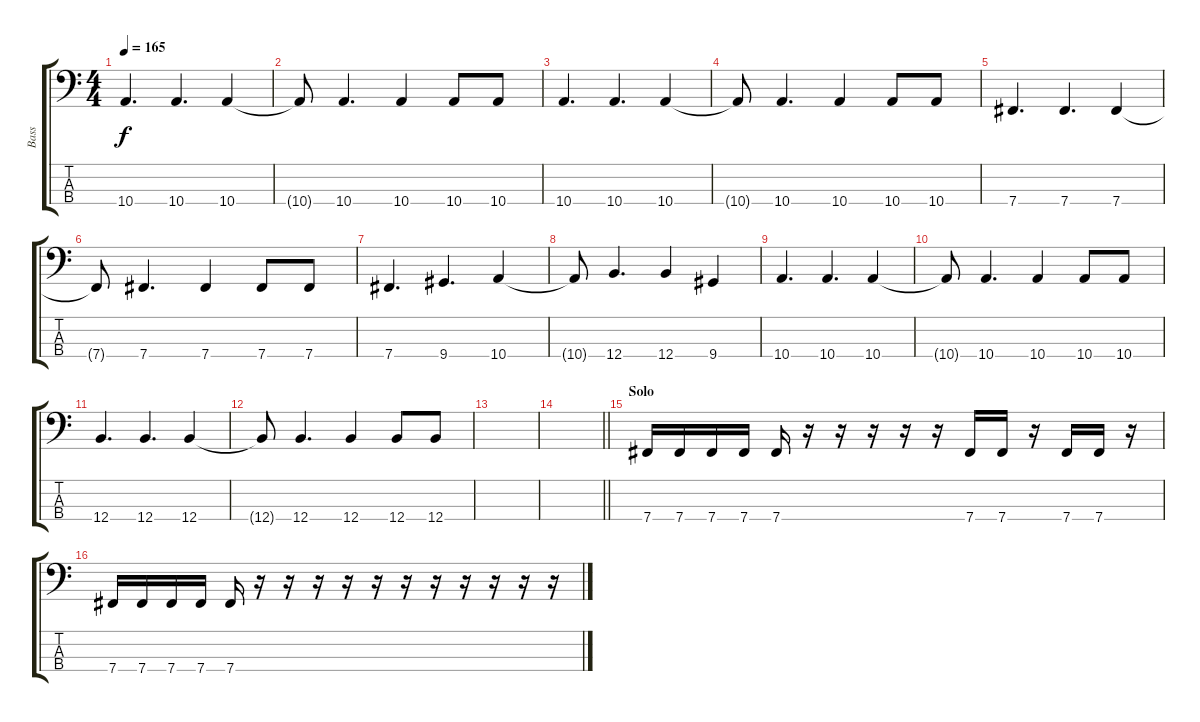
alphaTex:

\track ("Bass" "Bass") {instrument electricbasspick}
\staff {score tabs}
\tuning (E2 B1 Gb1 B0) {hide}
\ts (4 4)
\tempo 165
\clef f4
\ks c
10.4.4{d dy f} 10.4.4{d} 10.4.4 |
10.4{t}.8 10.4.4{d} 10.4.4 10.4.8 10.4.8 |
10.4.4{d} 10.4.4{d} 10.4.4 |
10.4{t}.8 10.4.4{d} 10.4.4 10.4.8 10.4.8 |
7.4.4{d} 7.4.4{d} 7.4.4 |
7.4{t}.8 7.4.4{d} 7.4.4 7.4.8 7.4.8 |
7.4.4{d} 9.4.4{d} 10.4.4 |
10.4{t}.8 12.4.4{d} 12.4.4 9.4.4 |
10.4.4{d} 10.4.4{d} 10.4.4 |
10.4{t}.8 10.4.4{d} 10.4.4 10.4.8 10.4.8 |
12.4.4{d} 12.4.4{d} 12.4.4 |
12.4{t}.8 12.4.4{d} 12.4.4 12.4.8 12.4.8 |
|
\barLineRight lightlight
|
\section ("" "Solo")
7.4.16{volume 10} 7.4.16 7.4.16 7.4.16 7.4.16 r.16 r.16 r.16 r.16 r.16 7.4.16 7.4.16 r.16 7.4.16 7.4.16 r.16 |
7.4.16 7.4.16 7.4.16 7.4.16 7.4.16 r.16 r.16 r.16 r.16 r.16 r.16 r.16 r.16 r.16 r.16 r.16
